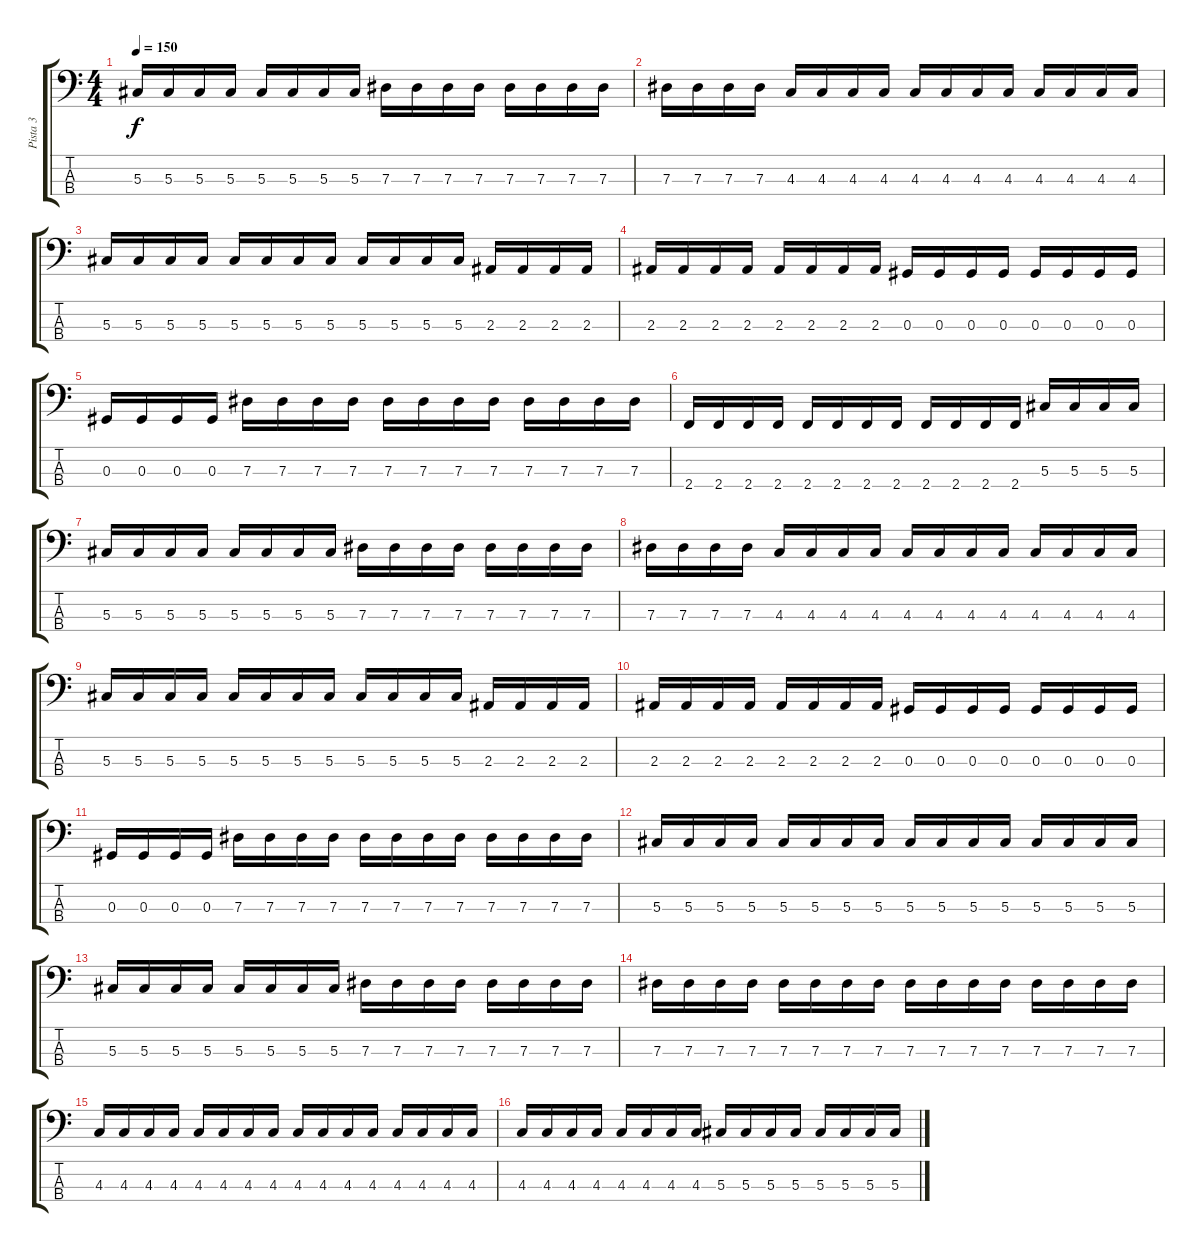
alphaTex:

\track ("Pista 3" "Pista 3") {instrument electricbassfinger}
\staff {score tabs}
\tuning (Gb2 Db2 Ab1 Eb1) {hide}
\ts (4 4)
\tempo 150
\clef f4
\ks c
5.3.16{dy f} 5.3.16 5.3.16 5.3.16 5.3.16 5.3.16 5.3.16 5.3.16 7.3.16 7.3.16 7.3.16 7.3.16 7.3.16 7.3.16 7.3.16 7.3.16 |
7.3.16 7.3.16 7.3.16 7.3.16 4.3.16 4.3.16 4.3.16 4.3.16 4.3.16 4.3.16 4.3.16 4.3.16 4.3.16 4.3.16 4.3.16 4.3.16 |
5.3.16 5.3.16 5.3.16 5.3.16 5.3.16 5.3.16 5.3.16 5.3.16 5.3.16 5.3.16 5.3.16 5.3.16 2.3.16 2.3.16 2.3.16 2.3.16 |
2.3.16 2.3.16 2.3.16 2.3.16 2.3.16 2.3.16 2.3.16 2.3.16 0.3.16 0.3.16 0.3.16 0.3.16 0.3.16 0.3.16 0.3.16 0.3.16 |
0.3.16 0.3.16 0.3.16 0.3.16 7.3.16 7.3.16 7.3.16 7.3.16 7.3.16 7.3.16 7.3.16 7.3.16 7.3.16 7.3.16 7.3.16 7.3.16 |
2.4.16 2.4.16 2.4.16 2.4.16 2.4.16 2.4.16 2.4.16 2.4.16 2.4.16 2.4.16 2.4.16 2.4.16 5.3.16 5.3.16 5.3.16 5.3.16 |
5.3.16 5.3.16 5.3.16 5.3.16 5.3.16 5.3.16 5.3.16 5.3.16 7.3.16 7.3.16 7.3.16 7.3.16 7.3.16 7.3.16 7.3.16 7.3.16 |
7.3.16 7.3.16 7.3.16 7.3.16 4.3.16 4.3.16 4.3.16 4.3.16 4.3.16 4.3.16 4.3.16 4.3.16 4.3.16 4.3.16 4.3.16 4.3.16 |
5.3.16 5.3.16 5.3.16 5.3.16 5.3.16 5.3.16 5.3.16 5.3.16 5.3.16 5.3.16 5.3.16 5.3.16 2.3.16 2.3.16 2.3.16 2.3.16 |
2.3.16 2.3.16 2.3.16 2.3.16 2.3.16 2.3.16 2.3.16 2.3.16 0.3.16 0.3.16 0.3.16 0.3.16 0.3.16 0.3.16 0.3.16 0.3.16 |
0.3.16 0.3.16 0.3.16 0.3.16 7.3.16 7.3.16 7.3.16 7.3.16 7.3.16 7.3.16 7.3.16 7.3.16 7.3.16 7.3.16 7.3.16 7.3.16 |
5.3.16 5.3.16 5.3.16 5.3.16 5.3.16 5.3.16 5.3.16 5.3.16 5.3.16 5.3.16 5.3.16 5.3.16 5.3.16 5.3.16 5.3.16 5.3.16 |
5.3.16 5.3.16 5.3.16 5.3.16 5.3.16 5.3.16 5.3.16 5.3.16 7.3.16 7.3.16 7.3.16 7.3.16 7.3.16 7.3.16 7.3.16 7.3.16 |
7.3.16 7.3.16 7.3.16 7.3.16 7.3.16 7.3.16 7.3.16 7.3.16 7.3.16 7.3.16 7.3.16 7.3.16 7.3.16 7.3.16 7.3.16 7.3.16 |
4.3.16 4.3.16 4.3.16 4.3.16 4.3.16 4.3.16 4.3.16 4.3.16 4.3.16 4.3.16 4.3.16 4.3.16 4.3.16 4.3.16 4.3.16 4.3.16 |
4.3.16 4.3.16 4.3.16 4.3.16 4.3.16 4.3.16 4.3.16 4.3.16 5.3.16 5.3.16 5.3.16 5.3.16 5.3.16 5.3.16 5.3.16 5.3.16
